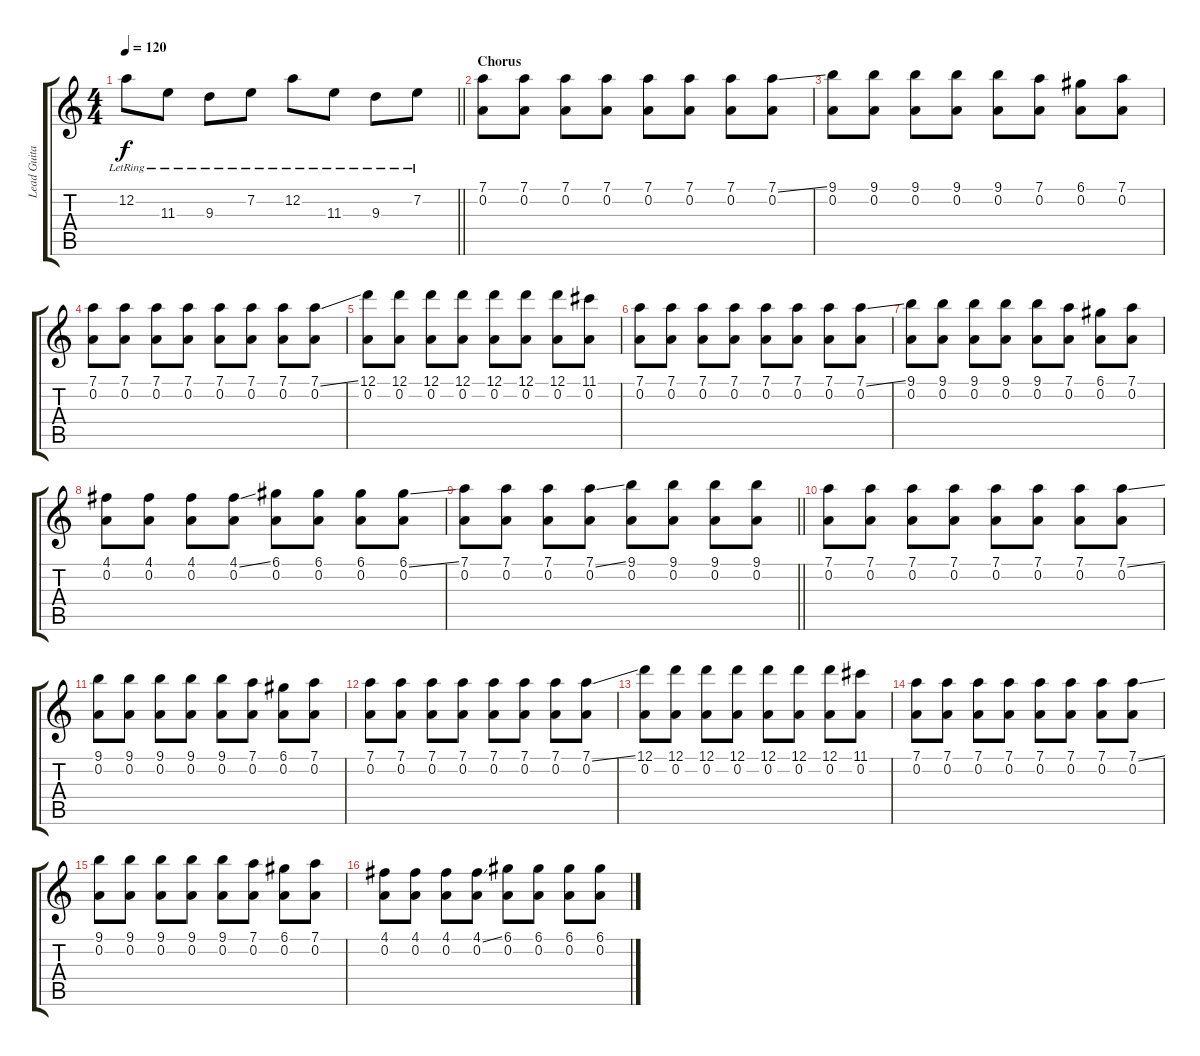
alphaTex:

\track ("Lead Guitar" "Lead Guita") {instrument overdrivenguitar}
\staff {score tabs}
\tuning (D4 A3 F3 C3 G2 C2) {hide}
\ts (4 4)
\tempo 120
\clef g2
\barLineRight lightlight
\ks c
12.2{lr}.8{dy f} 11.3{lr}.8 9.3{lr}.8 7.2{lr}.8 12.2{lr}.8 11.3{lr}.8 9.3{lr}.8 7.2{lr}.8 |
\section ("" "Chorus")
(7.1 0.2).8{volume 14} (7.1 0.2).8 (7.1 0.2).8 (7.1 0.2).8 (7.1 0.2).8 (7.1 0.2).8 (7.1 0.2).8 (7.1{ss} 0.2).8 |
(9.1 0.2).8 (9.1 0.2).8 (9.1 0.2).8 (9.1 0.2).8 (9.1 0.2).8 (7.1 0.2).8 (6.1 0.2).8 (7.1 0.2).8 |
(7.1 0.2).8 (7.1 0.2).8 (7.1 0.2).8 (7.1 0.2).8 (7.1 0.2).8 (7.1 0.2).8 (7.1 0.2).8 (7.1{ss} 0.2).8 |
(12.1 0.2).8 (12.1 0.2).8 (12.1 0.2).8 (12.1 0.2).8 (12.1 0.2).8 (12.1 0.2).8 (12.1 0.2).8 (11.1 0.2).8 |
(7.1 0.2).8 (7.1 0.2).8 (7.1 0.2).8 (7.1 0.2).8 (7.1 0.2).8 (7.1 0.2).8 (7.1 0.2).8 (7.1{ss} 0.2).8 |
(9.1 0.2).8 (9.1 0.2).8 (9.1 0.2).8 (9.1 0.2).8 (9.1 0.2).8 (7.1 0.2).8 (6.1 0.2).8 (7.1 0.2).8 |
(4.1 0.2).8 (4.1 0.2).8 (4.1 0.2).8 (4.1{ss} 0.2).8 (6.1 0.2).8 (6.1 0.2).8 (6.1 0.2).8 (6.1{ss} 0.2).8 |
\barLineRight lightlight
(7.1 0.2).8 (7.1 0.2).8 (7.1 0.2).8 (7.1{ss} 0.2).8 (9.1 0.2).8 (9.1 0.2).8 (9.1 0.2).8 (9.1 0.2).8 |
(7.1 0.2).8{volume 14} (7.1 0.2).8 (7.1 0.2).8 (7.1 0.2).8 (7.1 0.2).8 (7.1 0.2).8 (7.1 0.2).8 (7.1{ss} 0.2).8 |
(9.1 0.2).8 (9.1 0.2).8 (9.1 0.2).8 (9.1 0.2).8 (9.1 0.2).8 (7.1 0.2).8 (6.1 0.2).8 (7.1 0.2).8 |
(7.1 0.2).8 (7.1 0.2).8 (7.1 0.2).8 (7.1 0.2).8 (7.1 0.2).8 (7.1 0.2).8 (7.1 0.2).8 (7.1{ss} 0.2).8 |
(12.1 0.2).8 (12.1 0.2).8 (12.1 0.2).8 (12.1 0.2).8 (12.1 0.2).8 (12.1 0.2).8 (12.1 0.2).8 (11.1 0.2).8 |
(7.1 0.2).8 (7.1 0.2).8 (7.1 0.2).8 (7.1 0.2).8 (7.1 0.2).8 (7.1 0.2).8 (7.1 0.2).8 (7.1{ss} 0.2).8 |
(9.1 0.2).8 (9.1 0.2).8 (9.1 0.2).8 (9.1 0.2).8 (9.1 0.2).8 (7.1 0.2).8 (6.1 0.2).8 (7.1 0.2).8 |
(4.1 0.2).8 (4.1 0.2).8 (4.1 0.2).8 (4.1{ss} 0.2).8 (6.1 0.2).8 (6.1 0.2).8 (6.1 0.2).8 (6.1{ss} 0.2).8
